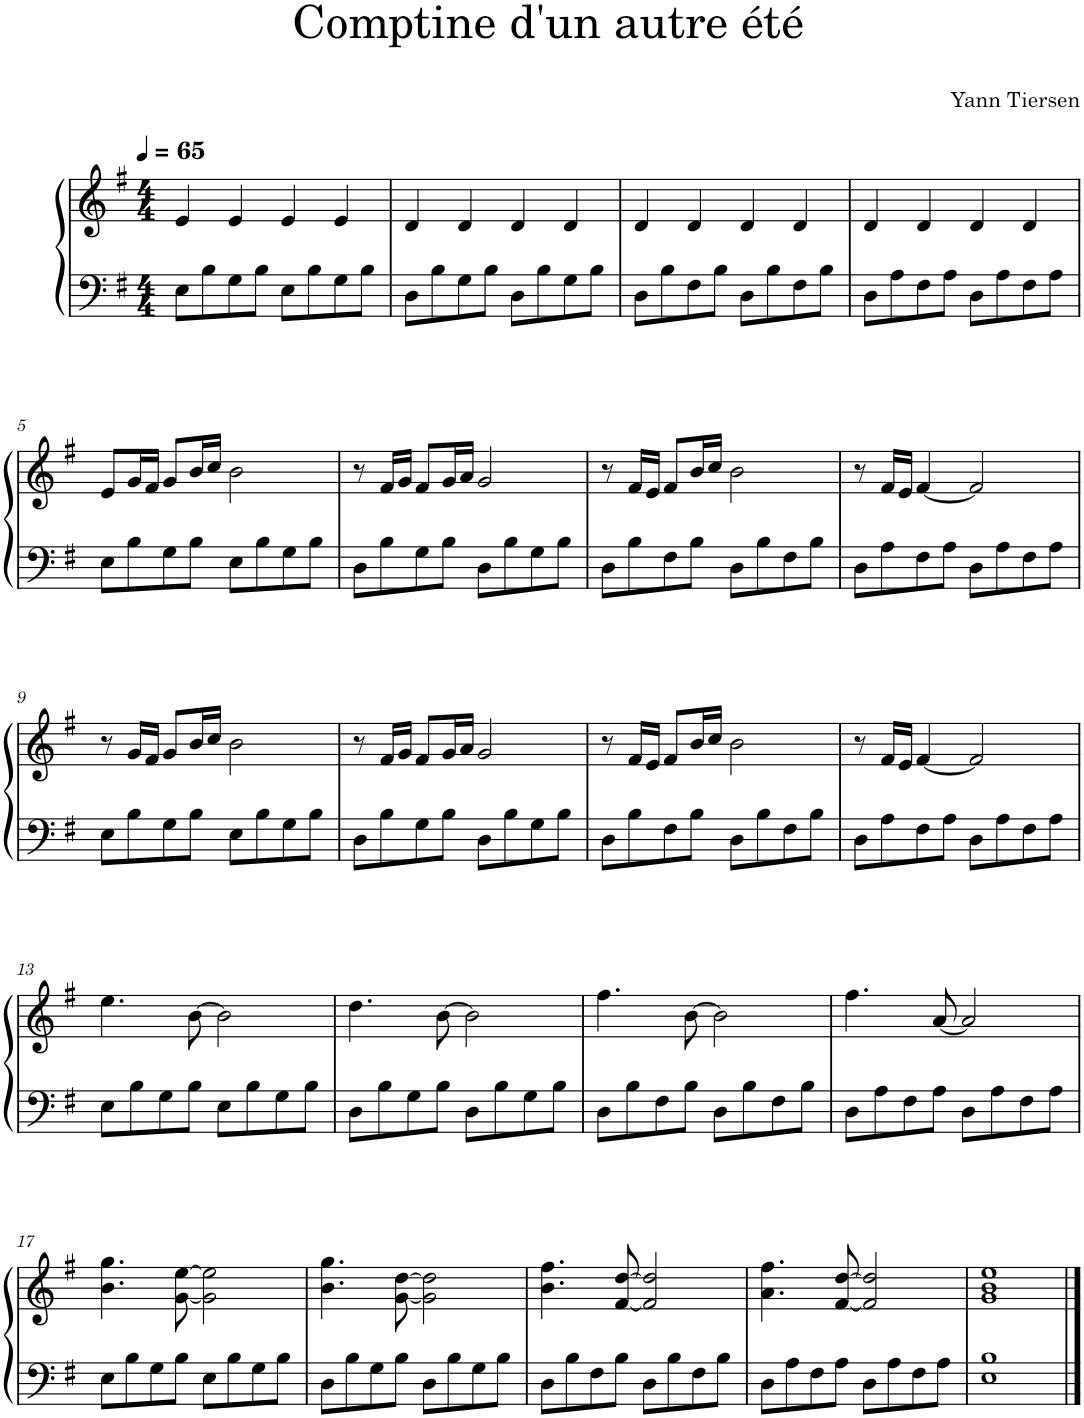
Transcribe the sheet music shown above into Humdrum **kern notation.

**kern	**kern
*part1	*part1
*staff2	*staff1
*I"Piano	*
*I'Pno.	*
*clefF4	*clefG2
*k[f#]	*k[f#]
*M4/4	*M4/4
*MM65	*MM65
=1	=1
8E\L	4e/
8B\	.
8G\	4e/
8B\J	.
8E\L	4e/
8B\	.
8G\	4e/
8B\J	.
=2	=2
8D\L	4d/
8B\	.
8G\	4d/
8B\J	.
8D\L	4d/
8B\	.
8G\	4d/
8B\J	.
=3	=3
8D\L	4d/
8B\	.
8F#\	4d/
8B\J	.
8D\L	4d/
8B\	.
8F#\	4d/
8B\J	.
=4	=4
8D\L	4d/
8A\	.
8F#\	4d/
8A\J	.
8D\L	4d/
8A\	.
8F#\	4d/
8A\J	.
!!LO:LB:g=z
=5	=5
8E\L	8e/L
8B\	16g/L
.	16f#/JJ
8G\	8g/L
8B\J	16b/L
.	16cc/JJ
8E\L	2b\
8B\	.
8G\	.
8B\J	.
=6	=6
8D\L	8r
8B\	16f#/LL
.	16g/JJ
8G\	8f#/L
8B\J	16g/L
.	16a/JJ
8D\L	2g/
8B\	.
8G\	.
8B\J	.
=7	=7
8D\L	8r
8B\	16f#/LL
.	16e/JJ
8F#\	8f#/L
8B\J	16b/L
.	16cc/JJ
8D\L	2b\
8B\	.
8F#\	.
8B\J	.
=8	=8
8D\L	8r
8A\	16f#/LL
.	16e/JJ
8F#\	[<4f#/
8A\J	.
8D\L	2f#/]
8A\	.
8F#\	.
8A\J	.
!!LO:LB:g=z
=9	=9
8E\L	8r
8B\	16g/LL
.	16f#/JJ
8G\	8g/L
8B\J	16b/L
.	16cc/JJ
8E\L	2b\
8B\	.
8G\	.
8B\J	.
=10	=10
8D\L	8r
8B\	16f#/LL
.	16g/JJ
8G\	8f#/L
8B\J	16g/L
.	16a/JJ
8D\L	2g/
8B\	.
8G\	.
8B\J	.
=11	=11
8D\L	8r
8B\	16f#/LL
.	16e/JJ
8F#\	8f#/L
8B\J	16b/L
.	16cc/JJ
8D\L	2b\
8B\	.
8F#\	.
8B\J	.
=12	=12
8D\L	8r
8A\	16f#/LL
.	16e/JJ
8F#\	[<4f#/
8A\J	.
8D\L	2f#/]
8A\	.
8F#\	.
8A\J	.
!!LO:LB:g=z
=13	=13
8E\L	4.ee\
8B\	.
8G\	.
8B\J	[>8b\
8E\L	2b\]
8B\	.
8G\	.
8B\J	.
=14	=14
8D\L	4.dd\
8B\	.
8G\	.
8B\J	[>8b\
8D\L	2b\]
8B\	.
8G\	.
8B\J	.
=15	=15
8D\L	4.ff#\
8B\	.
8F#\	.
8B\J	[>8b\
8D\L	2b\]
8B\	.
8F#\	.
8B\J	.
=16	=16
8D\L	4.ff#\
8A\	.
8F#\	.
8A\J	[<8a/
8D\L	2a/]
8A\	.
8F#\	.
8A\J	.
!!LO:LB:g=z
=17	=17
8E\L	4.b\ 4.gg\
8B\	.
8G\	.
8B\J	[<8g\ [>8ee\
8E\L	2g\] 2ee\]
8B\	.
8G\	.
8B\J	.
=18	=18
8D\L	4.b\ 4.gg\
8B\	.
8G\	.
8B\J	[<8g\ [>8dd\
8D\L	2g\] 2dd\]
8B\	.
8G\	.
8B\J	.
=19	=19
8D\L	4.b\ 4.ff#\
8B\	.
8F#\	.
8B\J	[<8f#/ [>8dd/
8D\L	2f#/] 2dd/]
8B\	.
8F#\	.
8B\J	.
=20	=20
8D\L	4.a\ 4.ff#\
8A\	.
8F#\	.
8A\J	[<8f#/ [>8dd/
8D\L	2f#/] 2dd/]
8A\	.
8F#\	.
8A\J	.
=21	=21
1E 1B	1g 1b 1ee
==	==
*-	*-
